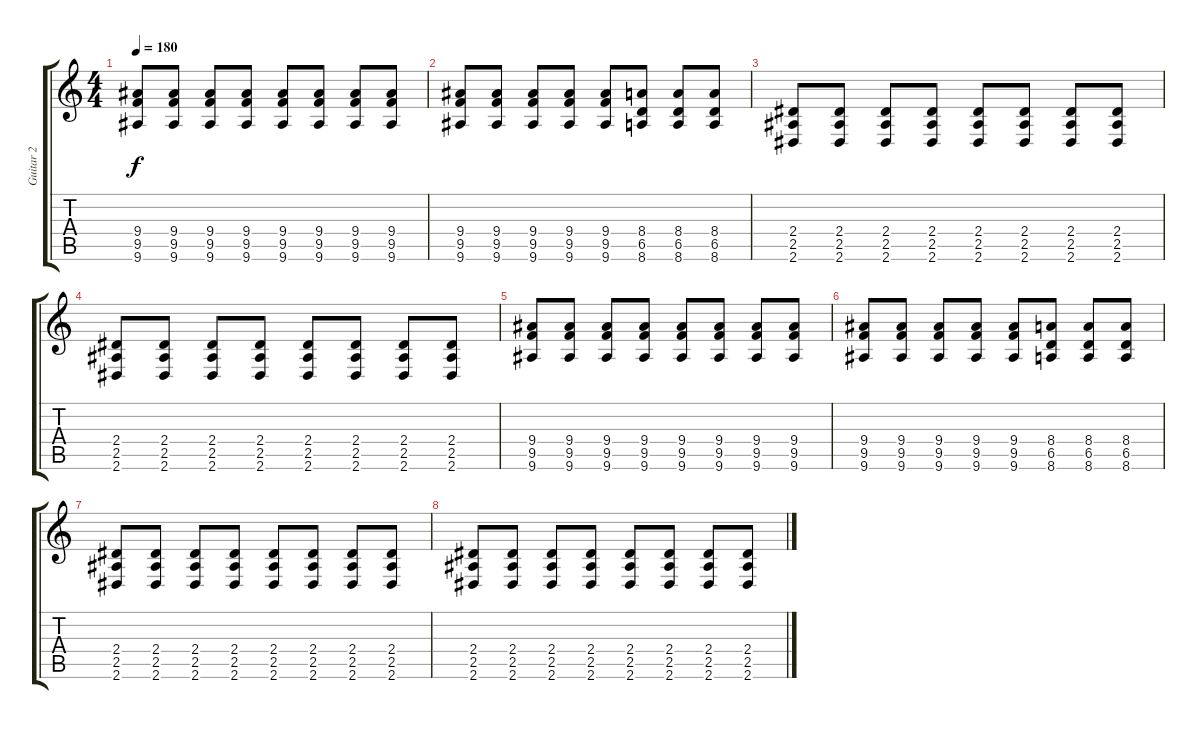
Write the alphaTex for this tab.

\track ("Guitar 2" "Guitar 2") {instrument overdrivenguitar}
\staff {score tabs}
\tuning (Eb4 Bb3 Gb3 Db3 Ab2 Db2) {hide}
\ts (4 4)
\tempo 180
\clef g2
\ks c
(9.4 9.5 9.6).8{dy f volume 14} (9.4 9.5 9.6).8 (9.4 9.5 9.6).8 (9.4 9.5 9.6).8 (9.4 9.5 9.6).8 (9.4 9.5 9.6).8 (9.4 9.5 9.6).8 (9.4 9.5 9.6).8 |
(9.4 9.5 9.6).8 (9.4 9.5 9.6).8 (9.4 9.5 9.6).8 (9.4 9.5 9.6).8 (9.4 9.5 9.6).8 (8.4 6.5 8.6).8 (8.4 6.5 8.6).8 (8.4 6.5 8.6).8 |
(2.4 2.5 2.6).8 (2.4 2.5 2.6).8 (2.4 2.5 2.6).8 (2.4 2.5 2.6).8 (2.4 2.5 2.6).8 (2.4 2.5 2.6).8 (2.4 2.5 2.6).8 (2.4 2.5 2.6).8 |
(2.4 2.5 2.6).8 (2.4 2.5 2.6).8 (2.4 2.5 2.6).8 (2.4 2.5 2.6).8 (2.4 2.5 2.6).8 (2.4 2.5 2.6).8 (2.4 2.5 2.6).8 (2.4 2.5 2.6).8 |
(9.4 9.5 9.6).8 (9.4 9.5 9.6).8 (9.4 9.5 9.6).8 (9.4 9.5 9.6).8 (9.4 9.5 9.6).8 (9.4 9.5 9.6).8 (9.4 9.5 9.6).8 (9.4 9.5 9.6).8 |
(9.4 9.5 9.6).8 (9.4 9.5 9.6).8 (9.4 9.5 9.6).8 (9.4 9.5 9.6).8 (9.4 9.5 9.6).8 (8.4 6.5 8.6).8 (8.4 6.5 8.6).8 (8.4 6.5 8.6).8 |
(2.4 2.5 2.6).8 (2.4 2.5 2.6).8 (2.4 2.5 2.6).8 (2.4 2.5 2.6).8 (2.4 2.5 2.6).8 (2.4 2.5 2.6).8 (2.4 2.5 2.6).8 (2.4 2.5 2.6).8 |
(2.4 2.5 2.6).8 (2.4 2.5 2.6).8 (2.4 2.5 2.6).8 (2.4 2.5 2.6).8 (2.4 2.5 2.6).8 (2.4 2.5 2.6).8 (2.4 2.5 2.6).8 (2.4 2.5 2.6).8
